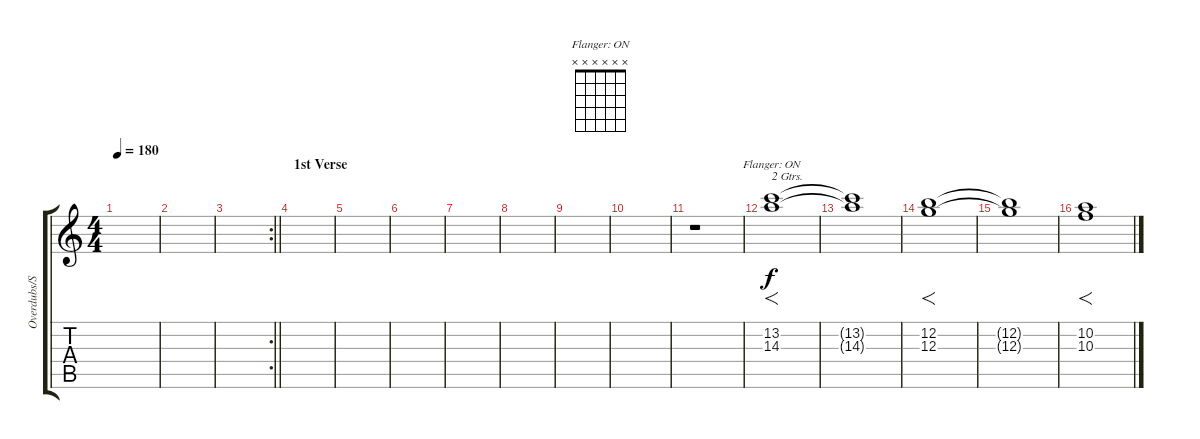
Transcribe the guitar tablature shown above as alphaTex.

\track ("Overdubs/Solos" "Overdubs/S") {instrument distortionguitar}
\staff {score tabs}
\tuning (E4 B3 G3 D3 A2 D2) {hide}
\chord ("Flanger: ON" x x x x x x) {firstfret 0}
\ts (4 4)
\tempo 180
\clef g2
\ks c
|
|
\rc 2
\barLineRight lightlight
|
\section ("" "1st Verse")
|
|
|
|
|
|
|
r.1{balance 16} |
(13.2 14.3).1{f ch "Flanger: ON" txt "2 Gtrs." volume 10 balance 8} |
(13.2{t} 14.3{t}).1{volume 10 balance 0} |
(12.2 12.3).1{f volume 10 balance 8} |
(12.2{t} 12.3{t}).1{volume 10 balance 16} |
(10.2 10.3).1{f volume 10 balance 8}
